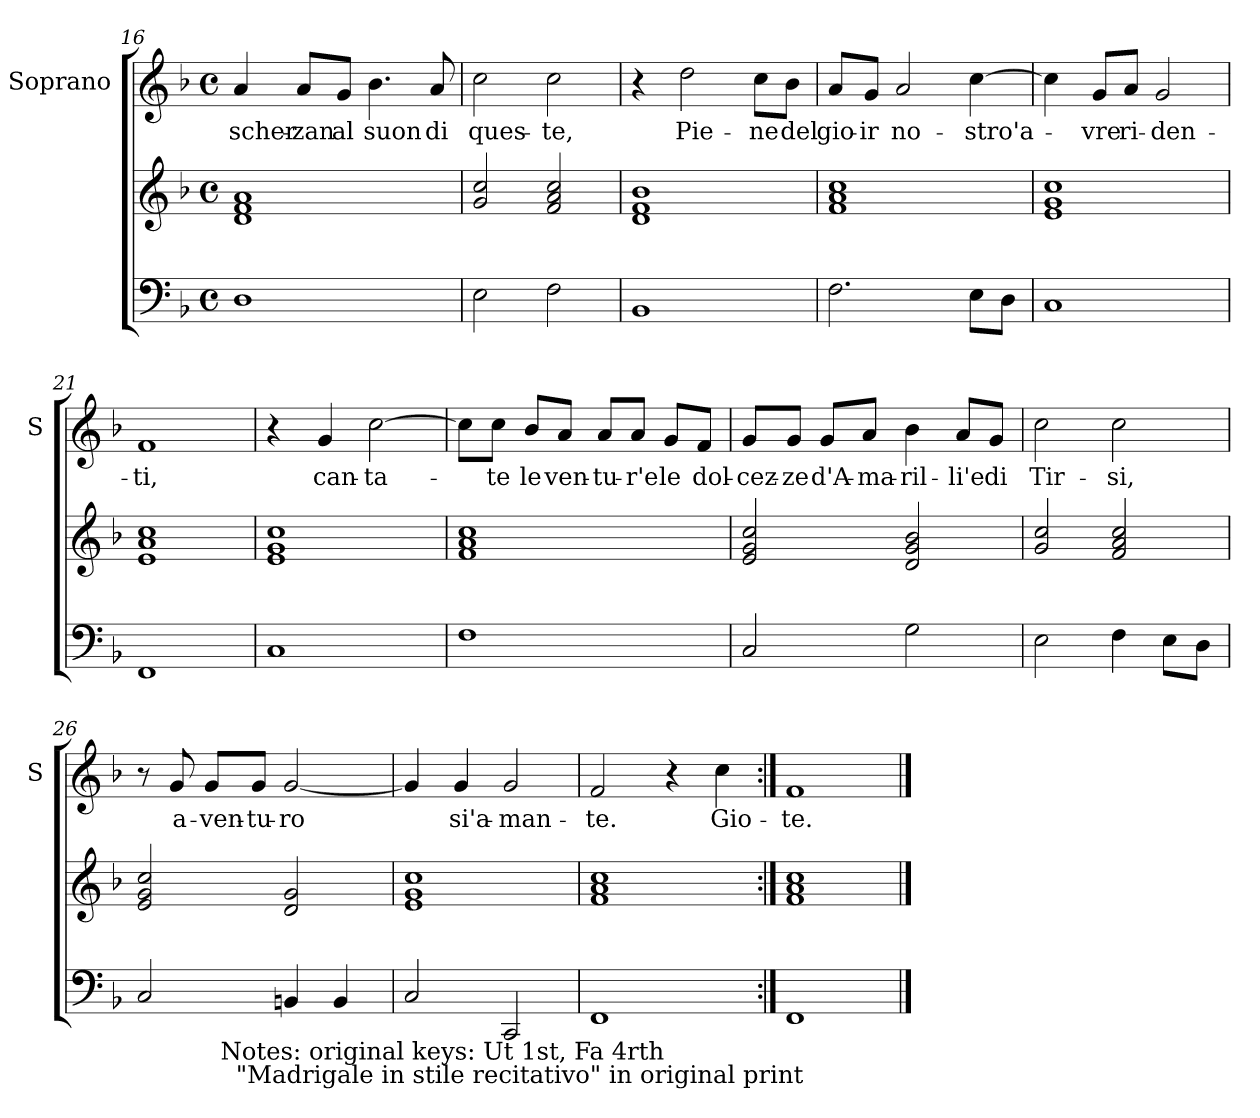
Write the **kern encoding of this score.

**kern	**kern	**kern	**text
*part2	*part2	*part1	*part1
*staff3	*staff2	*staff1	*staff1
*	*	*I"Soprano	*
*	*	*I'S	*
*clefF4	*clefG2	*clefG2	*
*k[b-]	*k[b-]	*k[b-]	*
*F:	*F:	*F:	*
*M4/4	*M4/4	*M4/4	*
*met(c)	*met(c)	*met(c)	*
=16	=16	=16	=16
1D	1d 1f 1a	4a/	scher-
.	.	8a/L	-zan
.	.	8g/J	al
.	.	4.b-\	suon
.	.	8a/	di
!!LO:PB:g=z
=17	=17	=17	=17
2E\	2g/ 2cc/	2cc\	ques-
2F\	2f/ 2a/ 2cc/	2cc\	-te,
=18	=18	=18	=18
1BB-	1d 1f 1b-	4r	.
.	.	2dd\	Pie-
.	.	8cc\L	-ne
.	.	8b-\J	del
=19	=19	=19	=19
2.F\	1f 1a 1cc	8a/L	gio-
.	.	8g/J	-ir
.	.	2a/	no-
8E\L	.	[4cc\	-stro'a-
8D\J	.	.	.
=20	=20	=20	=20
1C	1e 1g 1cc	4cc\]	.
.	.	8g/L	-vre
.	.	8a/J	ri-
.	.	2g/	-den-
!!LO:LB:g=z
=21	=21	=21	=21
1FF	1e 1a 1cc	1f	-ti,
=22	=22	=22	=22
1C	1e 1g 1cc	4r	.
.	.	4g/	can-
.	.	[2cc\	-ta-
=23	=23	=23	=23
1F	1f 1a 1cc	8cc\L]	.
.	.	8cc\J	-te
.	.	8b-/L	le
.	.	8a/J	ven-
.	.	8a/L	-tu-
.	.	8a/J	-r'e
.	.	8g/L	le
.	.	8f/J	dol-
=24	=24	=24	=24
2C/	2e/ 2g/ 2cc/	8g/L	-cez-
.	.	8g/J	-ze
.	.	8g/L	d'A-
.	.	8a/J	-ma-
2G\	2d/ 2g/ 2b-/	4b-\	-ril-
.	.	8a/L	-li'e
.	.	8g/J	di
!!LO:LB:g=z
=25	=25	=25	=25
2E\	2g/ 2cc/	2cc\	Tir-
4F\	2f/ 2a/ 2cc/	2cc\	-si,
8E\L	.	.	.
8D\J	.	.	.
=26	=26	=26	=26
*^	*	*	*
2C/	4ryy	2e/ 2g/ 2cc/	8r	.
.	.	.	8g/	a-
.	32ryy	.	8g/L	-ven-
!	!LO:TX:b:t=Notes&colon; original keys&colon; Ut 1st, Fa 4rth\n           "Madrigale in stile recitativo" in original print	!	!	!
.	2ryy	.	.	.
.	.	.	8g/J	-tu-
4BBn/	.	2d/ 2g/	[2g/	-ro
4BB/	.	.	.	.
.	8..ryy	.	.	.
*v	*v	*	*	*
=27	=27	=27	=27
2C/	1e 1g 1cc	4g/]	.
.	.	4g/	si'a-
2CC/	.	2g/	-man-
=28	=28	=28	=28
1FF	1f 1a 1cc	2f/	-te.
.	.	4r	.
.	.	4cc\	Gio-
=29:|!	=29:|!	=29:|!	=29:|!
1FF	1f 1a 1cc	1f	-te.
==	==	==	==
*-	*-	*-	*-
